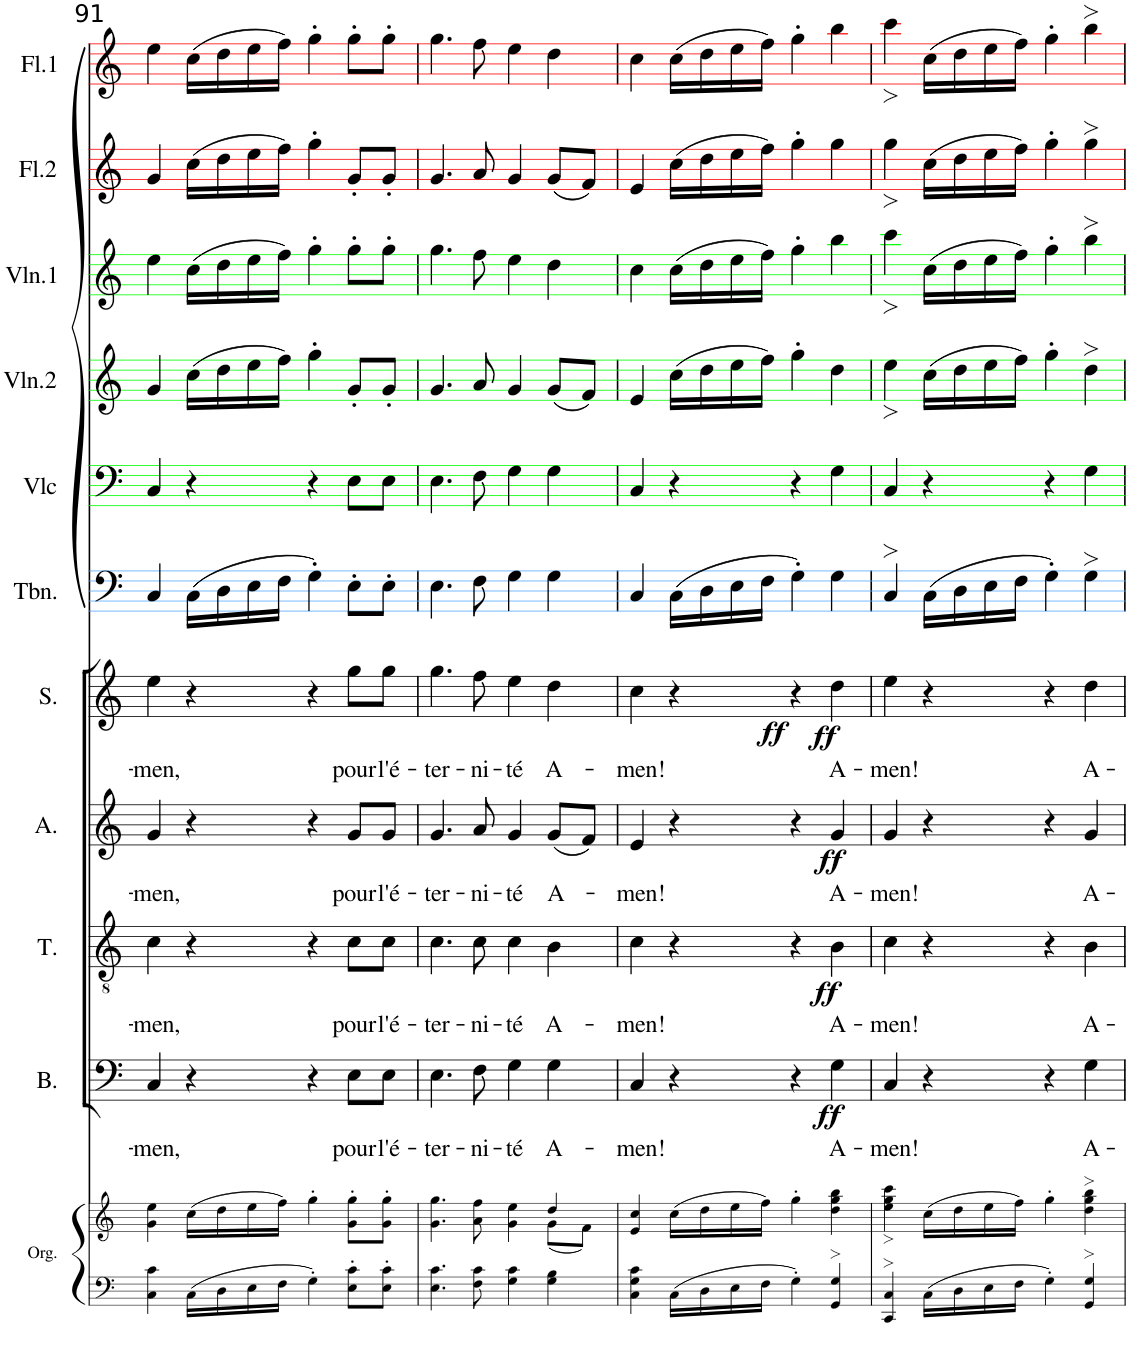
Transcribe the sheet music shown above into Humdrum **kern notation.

**kern	**kern	**kern	**text	**dynam	**kern	**text	**dynam	**kern	**text	**dynam	**kern	**text	**dynam	**kern	**kern	**kern	**kern	**kern	**kern
*part11	*part11	*part10	*part10	*part10	*part9	*part9	*part9	*part8	*part8	*part8	*part7	*part7	*part7	*part6	*part5	*part4	*part3	*part2	*part1
*staff12	*staff11	*staff10	*staff10	*staff10	*staff9	*staff9	*staff9	*staff8	*staff8	*staff8	*staff7	*staff7	*staff7	*staff6	*staff5	*staff4	*staff3	*staff2	*staff1
*I"Orgue	*	*I"Bass	*	*	*I"Ténor	*	*	*I"Alto	*	*	*I"Soprano	*	*	*I"Trombone	*I"Violoncelle	*I"Violon 2	*I"Violon 1	*I"Flûte 2	*I"Flûte 1
*I'Org.	*	*I'B.	*	*	*I'T.	*	*	*I'A.	*	*	*I'S.	*	*	*I'Tbn.	*I'Vlc	*I'Vln.2	*I'Vln.1	*I'Fl.2	*I'Fl.1
!!LO:PB:g=z
*clefF4	*clefG2	*clefF4	*	*	*clefGv2	*	*	*clefG2	*	*	*clefG2	*	*	*clefF4	*clefF4	*clefG2	*clefG2	*clefG2	*clefG2
*k[]	*k[]	*k[]	*	*	*k[]	*	*	*k[]	*	*	*k[]	*	*	*k[]	*k[]	*k[]	*k[]	*k[]	*k[]
*M4/4	*M4/4	*M4/4	*	*	*M4/4	*	*	*M4/4	*	*	*M4/4	*	*	*M4/4	*M4/4	*M4/4	*M4/4	*M4/4	*M4/4
*met(c)	*met(c)	*met(c)	*	*	*met(c)	*	*	*met(c)	*	*	*met(c)	*	*	*met(c)	*met(c)	*met(c)	*met(c)	*met(c)	*met(c)
=91	=91	=91	=91	=91	=91	=91	=91	=91	=91	=91	=91	=91	=91	=91	=91	=91	=91	=91	=91
!	!	!	!LO:LY:b	!	!	!LO:LY:b	!	!	!LO:LY:b	!	!	!LO:LY:b	!	!	!	!	!	!	!
4C\ 4c\	4g\ 4ee\	4C/	-men,	.	4c\	-men,	.	4g/	-men,	.	4ee\	-men,	.	4C/	4C/	4g/	4ee\	4g/	4ee\
16C\LL	(16cc\LL	4r	.	.	4r	.	.	4r	.	.	4r	.	.	(16C\LL	4r	(16cc\LL	(16cc\LL	(16cc\LL	(16cc\LL
16D\	16dd\	.	.	.	.	.	.	.	.	.	.	.	.	16D\	.	16dd\	16dd\	16dd\	16dd\
16E\	16ee\	.	.	.	.	.	.	.	.	.	.	.	.	16E\	.	16ee\	16ee\	16ee\	16ee\
16F\JJ	16ff\JJ)	.	.	.	.	.	.	.	.	.	.	.	.	16F\JJ	.	16ff\JJ)	16ff\JJ)	16ff\JJ)	16ff\JJ)
4G'\	4gg'\	4r	.	.	4r	.	.	4r	.	.	4r	.	.	4G'\)	4r	4gg'\	4gg'\	4gg'\	4gg'\
!	!	!	!LO:LY:b	!	!	!LO:LY:b	!	!	!LO:LY:b	!	!	!LO:LY:b	!	!	!	!	!	!	!
8E\' 8c\'L	8g\' 8gg\'L	8E\L	pour	.	8c\L	pour	.	8g/L	pour	.	8gg\L	pour	.	8E'\L	8E\L	8g'/L	8gg'\L	8g'/L	8gg'\L
!	!	!	!LO:LY:b	!	!	!LO:LY:b	!	!	!LO:LY:b	!	!	!LO:LY:b	!	!	!	!	!	!	!
8E\' 8c\'J	8g\' 8gg\'J	8E\J	l'é-	.	8c\J	l'é-	.	8g/J	l'é-	.	8gg\J	l'é-	.	8E'\J	8E\J	8g'/J	8gg'\J	8g'/J	8gg'\J
=92	=92	=92	=92	=92	=92	=92	=92	=92	=92	=92	=92	=92	=92	=92	=92	=92	=92	=92	=92
*	*^	*	*	*	*	*	*	*	*	*	*	*	*	*	*	*	*	*	*
!	!	!	!	!LO:LY:b	!	!	!LO:LY:b	!	!	!LO:LY:b	!	!	!LO:LY:b	!	!	!	!	!	!	!
4.E\ 4.c\	4.g\ 4.gg\	2.ryy	4.E\	-ter-	.	4.c\	-ter-	.	4.g/	-ter-	.	4.gg\	-ter-	.	4.E\	4.E\	4.g/	4.gg\	4.g/	4.gg\
!	!	!	!	!LO:LY:b	!	!	!LO:LY:b	!	!	!LO:LY:b	!	!	!LO:LY:b	!	!	!	!	!	!	!
8F\ 8c\	8a\ 8ff\	.	8F\	-ni-	.	8c\	-ni-	.	8a/	-ni-	.	8ff\	-ni-	.	8F\	8F\	8a/	8ff\	8a/	8ff\
!	!	!	!	!LO:LY:b	!	!	!LO:LY:b	!	!	!LO:LY:b	!	!	!LO:LY:b	!	!	!	!	!	!	!
4G\ 4c\	4g\ 4ee\	.	4G\	-té	.	4c\	-té	.	4g/	-té	.	4ee\	-té	.	4G\	4G\	4g/	4ee\	4g/	4ee\
!	!	!	!	!LO:LY:b	!	!	!LO:LY:b	!	!	!LO:LY:b	!	!	!LO:LY:b	!	!	!	!	!	!	!
4G\ 4B\	4dd/	(8g\L	4G\	A-	.	4B\	A-	.	(8g/L	A-	.	4dd\	A-	.	4G\	4G\	(8g/L	4dd\	(8g/L	4dd\
.	.	8f\J)	.	.	.	.	.	.	8f/J)	.	.	.	.	.	.	.	8f/J)	.	8f/J)	.
=93	=93	=93	=93	=93	=93	=93	=93	=93	=93	=93	=93	=93	=93	=93	=93	=93	=93	=93	=93	=93
!	!	!	!	!LO:LY:b	!	!	!LO:LY:b	!	!	!LO:LY:b	!	!	!LO:LY:b	!	!	!	!	!	!	!
*	*v	*v	*	*	*	*	*	*	*	*	*	*	*	*	*	*	*	*	*	*
4C\ 4G\ 4c\	4e/ 4cc/	4C/	-men!	.	4c\	-men!	.	4e/	-men!	.	4cc\	-men!	.	4C/	4C/	4e/	4cc\	4e/	4cc\
16C\LL	(16cc\LL	4r	.	.	4r	.	.	4r	.	.	4r	.	.	(16C\LL	4r	(16cc\LL	(16cc\LL	(16cc\LL	(16cc\LL
16D\	16dd\	.	.	.	.	.	.	.	.	.	.	.	.	16D\	.	16dd\	16dd\	16dd\	16dd\
16E\	16ee\	.	.	.	.	.	.	.	.	.	.	.	.	16E\	.	16ee\	16ee\	16ee\	16ee\
16F\JJ	16ff\JJ)	.	.	.	.	.	.	.	.	.	.	.	.	16F\JJ	.	16ff\JJ)	16ff\JJ)	16ff\JJ)	16ff\JJ)
4G'\	4gg'\	4r	.	.	4r	.	.	4r	.	.	4r	.	.	4G'\)	4r	4gg'\	4gg'\	4gg'\	4gg'\
!	!	!	!LO:LY:b	!LO:DY:b	!	!LO:LY:b	!LO:DY:b	!	!LO:LY:b	!LO:DY:b	!	!LO:LY:b	!LO:DY:b	!	!	!	!	!	!
!	!	!	!	!	!	!	!	!	!	!	!	!	!LO:DY:n=1:b	!	!	!	!	!	!
4GG/> 4G/>	4dd\ 4gg\ 4bb\	4G\	A-	ff	4B\	A-	ff	4g/	A-	ff	4dd\	A-	ff ff	4G\	4G\	4dd\	4bb\	4gg\	4bb\
=94	=94	=94	=94	=94	=94	=94	=94	=94	=94	=94	=94	=94	=94	=94	=94	=94	=94	=94	=94
!	!	!	!LO:LY:b	!	!	!LO:LY:b	!	!	!LO:LY:b	!	!	!LO:LY:b	!	!	!	!	!	!	!
4CC/> 4C/>	4ee\< 4gg\< 4ccc\<	4C/	-men!	.	4c\	-men!	.	4g/	-men!	.	4ee\	-men!	.	4C>/	4C/	4ee<\	4ccc<\	4gg<\	4ccc<\
16C\LL	(16cc\LL	4r	.	.	4r	.	.	4r	.	.	4r	.	.	(16C\LL	4r	(16cc\LL	(16cc\LL	(16cc\LL	(16cc\LL
16D\	16dd\	.	.	.	.	.	.	.	.	.	.	.	.	16D\	.	16dd\	16dd\	16dd\	16dd\
16E\	16ee\	.	.	.	.	.	.	.	.	.	.	.	.	16E\	.	16ee\	16ee\	16ee\	16ee\
16F\JJ	16ff\JJ)	.	.	.	.	.	.	.	.	.	.	.	.	16F\JJ	.	16ff\JJ)	16ff\JJ)	16ff\JJ)	16ff\JJ)
4G'\	4gg'\	4r	.	.	4r	.	.	4r	.	.	4r	.	.	4G'\)	4r	4gg'\	4gg'\	4gg'\	4gg'\
!	!	!	!LO:LY:b	!	!	!LO:LY:b	!	!	!LO:LY:b	!	!	!LO:LY:b	!	!	!	!	!	!	!
4GG/> 4G/>	4dd\> 4gg\> 4bb\>	4G\	A-	.	4B\	A-	.	4g/	A-	.	4dd\	A-	.	4G>\	4G\	4dd>\	4bb>\	4gg>\	4bb>\
=	=	=	=	=	=	=	=	=	=	=	=	=	=	=	=	=	=	=	=
*-	*-	*-	*-	*-	*-	*-	*-	*-	*-	*-	*-	*-	*-	*-	*-	*-	*-	*-	*-
